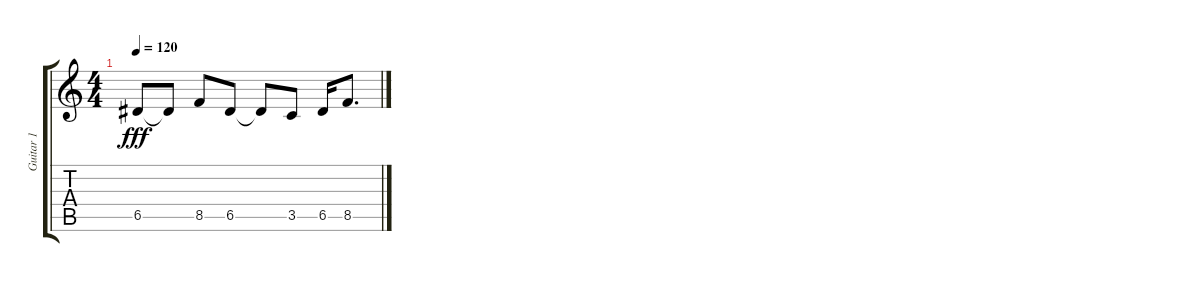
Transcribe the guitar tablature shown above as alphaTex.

\track ("Guitar 1" "Guitar 1") {instrument electricguitarjazz}
\staff {score tabs}
\tuning (E4 B3 G3 D3 A2 E2) {hide}
\ts (4 4)
\tempo 120
\clef g2
\ks c
6.5.8{dy fff} 6.5{t}.8 8.5.8 6.5.8 6.5{t}.8 3.5.8 6.5.16 8.5.8{d}
